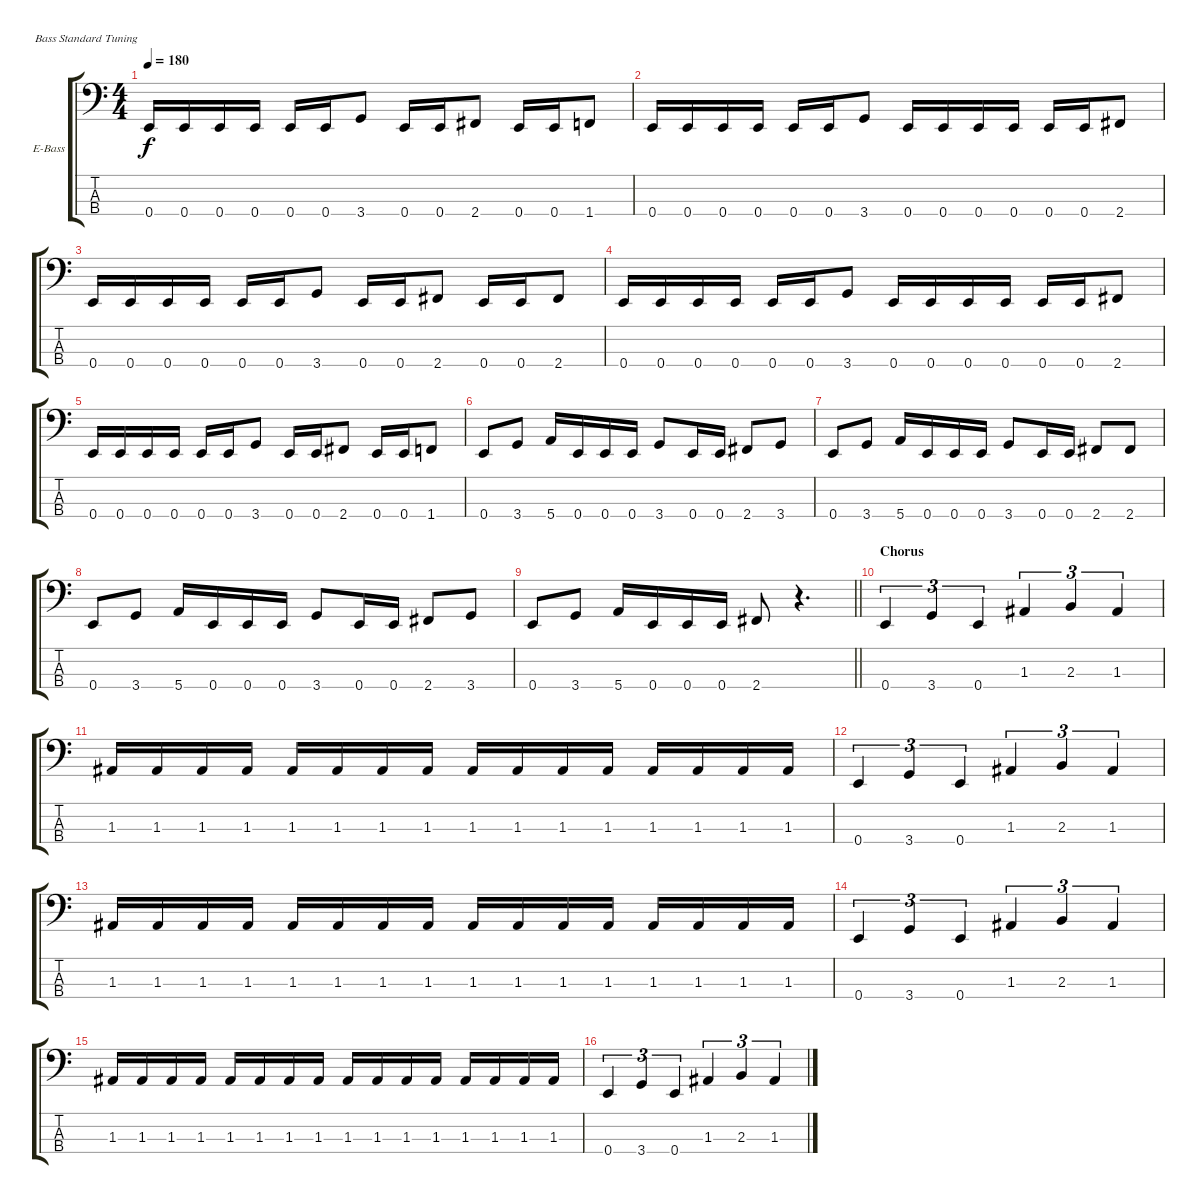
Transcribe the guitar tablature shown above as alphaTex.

\bracketExtendMode groupsimilarinstruments
\firstSystemTrackNameOrientation horizontal
\otherSystemsTrackNameOrientation horizontal
\track ("Bass" "E-Bass") {instrument electricbassfinger}
\staff {score tabs}
\tuning (G2 D2 A1 E1)
\ts (4 4)
\tempo 180
\clef f4
\ks c
0.4.16{dy f} 0.4.16 0.4.16 0.4.16 0.4.16 0.4.16 3.4.8 0.4.16 0.4.16 2.4.8 0.4.16 0.4.16 1.4.8 |
0.4.16 0.4.16 0.4.16 0.4.16 0.4.16 0.4.16 3.4.8 0.4.16 0.4.16 0.4.16 0.4.16 0.4.16 0.4.16 2.4.8 |
0.4.16 0.4.16 0.4.16 0.4.16 0.4.16 0.4.16 3.4.8 0.4.16 0.4.16 2.4.8 0.4.16 0.4.16 2.4.8 |
0.4.16 0.4.16 0.4.16 0.4.16 0.4.16 0.4.16 3.4.8 0.4.16 0.4.16 0.4.16 0.4.16 0.4.16 0.4.16 2.4.8 |
0.4.16 0.4.16 0.4.16 0.4.16 0.4.16 0.4.16 3.4.8 0.4.16 0.4.16 2.4.8 0.4.16 0.4.16 1.4.8 |
0.4.8 3.4.8 5.4.16 0.4.16 0.4.16 0.4.16 3.4.8 0.4.16 0.4.16 2.4.8 3.4.8 |
0.4.8 3.4.8 5.4.16 0.4.16 0.4.16 0.4.16 3.4.8 0.4.16 0.4.16 2.4.8 2.4.8 |
0.4.8 3.4.8 5.4.16 0.4.16 0.4.16 0.4.16 3.4.8 0.4.16 0.4.16 2.4.8 3.4.8 |
\barLineRight lightlight
0.4.8 3.4.8 5.4.16 0.4.16 0.4.16 0.4.16 2.4.8 r.4{d} |
\section ("" "Chorus")
0.4.4{tu (3 2)} 3.4.4{tu (3 2)} 0.4.4{tu (3 2)} 1.3.4{tu (3 2)} 2.3.4{tu (3 2)} 1.3.4{tu (3 2)} |
1.3.16 1.3.16 1.3.16 1.3.16 1.3.16 1.3.16 1.3.16 1.3.16 1.3.16 1.3.16 1.3.16 1.3.16 1.3.16 1.3.16 1.3.16 1.3.16 |
0.4.4{tu (3 2)} 3.4.4{tu (3 2)} 0.4.4{tu (3 2)} 1.3.4{tu (3 2)} 2.3.4{tu (3 2)} 1.3.4{tu (3 2)} |
1.3.16 1.3.16 1.3.16 1.3.16 1.3.16 1.3.16 1.3.16 1.3.16 1.3.16 1.3.16 1.3.16 1.3.16 1.3.16 1.3.16 1.3.16 1.3.16 |
0.4.4{tu (3 2)} 3.4.4{tu (3 2)} 0.4.4{tu (3 2)} 1.3.4{tu (3 2)} 2.3.4{tu (3 2)} 1.3.4{tu (3 2)} |
1.3.16 1.3.16 1.3.16 1.3.16 1.3.16 1.3.16 1.3.16 1.3.16 1.3.16 1.3.16 1.3.16 1.3.16 1.3.16 1.3.16 1.3.16 1.3.16 |
0.4.4{tu (3 2)} 3.4.4{tu (3 2)} 0.4.4{tu (3 2)} 1.3.4{tu (3 2)} 2.3.4{tu (3 2)} 1.3.4{tu (3 2)}
